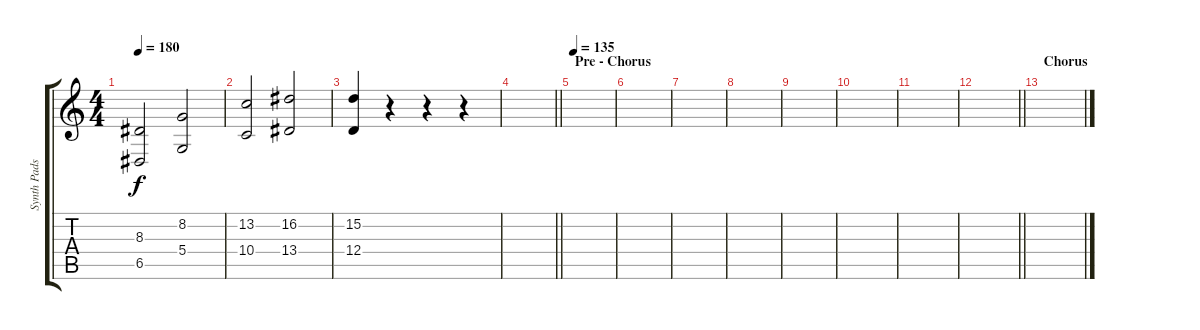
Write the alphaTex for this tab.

\track ("Synth Pads" "Synth Pads") {instrument stringensemble1}
\staff {score tabs}
\tuning (E4 B3 G3 D3 A2 E2) {hide}
\ts (4 4)
\tempo 180
\clef g2
\ks c
(8.3 6.5).2{dy f} (8.2 5.4).2 |
(13.2 10.4).2 (16.2 13.4).2 |
(15.2 12.4).4 r.4 r.4 r.4 |
\barLineRight lightlight
|
\section ("" "Pre - Chorus")
\tempo 135
|
|
|
|
|
|
|
\barLineRight lightlight
|
\section ("" "Chorus")
